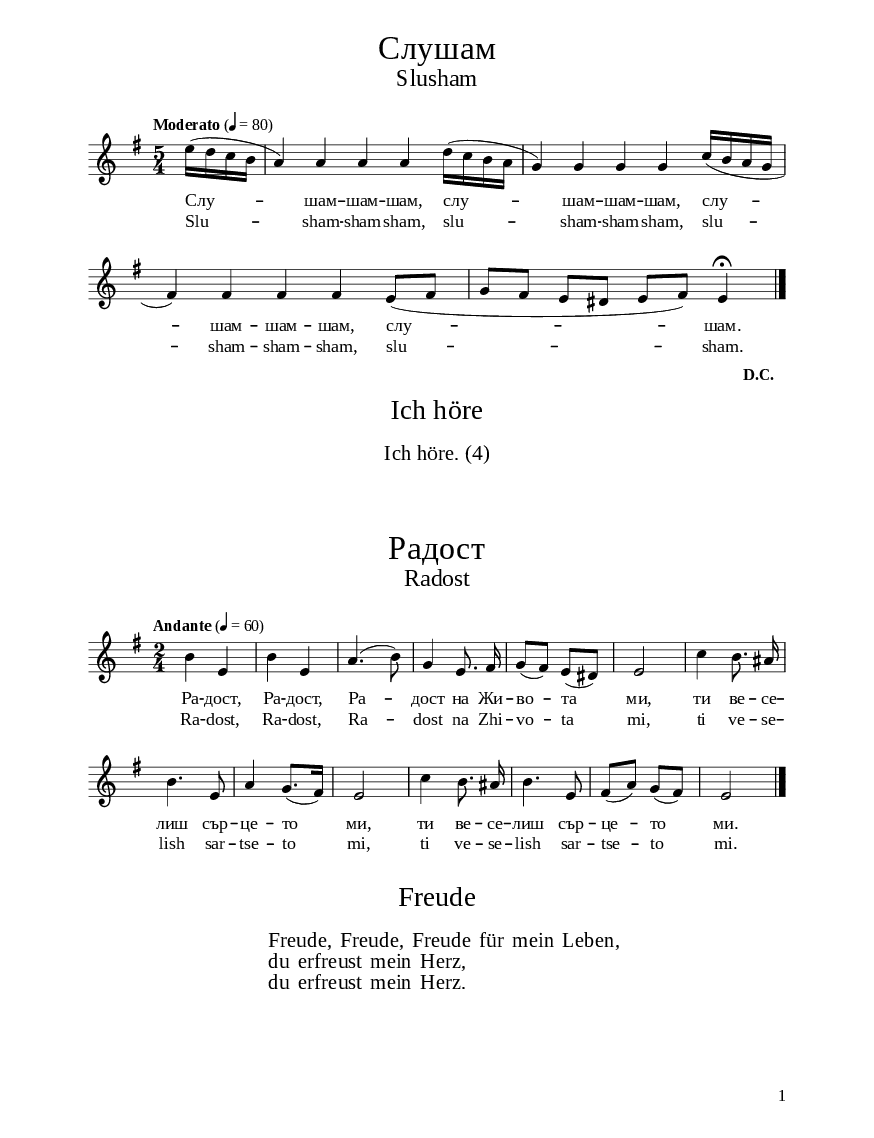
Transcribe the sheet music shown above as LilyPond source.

 \version "2.24.0"

% include paper part and global functions
\include "include/globals.ily"

\bookpart {
  \label #'ref174_2
  \tocItem \markup "Слушам – Slusham"
  \include "include/bookpart-paper.ily"
  \score {
    \include "include/score-layout.ily"
    \new Voice \absolute {
      \clef treble
      \key e \minor
      \time 5/4
      \tempoFunc "Moderato" 4 "80"
      \autoBeamOff
      \partial 4
      e''16 ( [  d''16  c''16  b'16 ] | % 2
      a'4 ) a'4 a'4 a'4  d''16 (
      [  c''16  b'16  a'16 ] | % 3
      g'4 ) g'4 g'4 g'4 c''16 ( [
      b'16 a'16 g'16 ] \break | % 4
      fis'4 ) fis'4 fis'4 fis'4 e'8
      ( [ fis'8 ] | % 5
      g'8 [ fis'8 ] e'8 [ dis'8 ] \stemUp
      e'8 [ fis'8 ])  e'4 ^\fermata  \bar "|."
    }

    \addlyrics {
      Слу --    шам -- шам --
      шам, слу --    шам --
      шам -- шам, слу --
      шам -- шам -- шам, слу --
      шам.}
      \addlyrics {
        Slu --    sham -- sham --
        sham, slu --    sham --
        sham -- sham, slu --
        sham -- sham -- sham, slu --
        sham.}


        \header {
          title = \titleFunc "Слушам" "Slusham"
        }

        \midi{}

      } % score

      \markup \dc-one "D.C."

      % include foreign translation(s) of the song
      \version "2.24.0"

\markup \fill-line { \fontsize #deTitleFontSize "Ich höre" }
\markup \null
\markup \null
\markup \fontsize #deCoupletFontSize {
  \hspace #28
  \override #`(baseline-skip . ,deCoupletBaselineSkip)

  \column {
    
     \line { " Ich höre. (4)" }



  }
}


      \markup \empty-three
  \label #'ref174_3
  \tocItem \markup "Радост – Radost"
      \include "include/bookpart-paper.ily"
      \score {
        \include "include/score-layout.ily"

        \new Voice \absolute {
          \clef treble
          \key e \minor
          \time 2/4
          \tempoFunc "Andante" 4 "60"
          \autoBeamOff
          b'4 e'4 | % 2
          b'4 e'4 | % 3
          a'4. ( b'8 ) | % 4
          g'4  e'8. fis'16 | % 5
          g'8 ( [fis'8] ) e'8 ( [dis'8] ) | % 6
          e'2 | % 7
          c''4  b'8. ais'16 \break | % 8
          b'4. e'8 | % 9
          a'4  g'8. [( fis'16 )] |
          e'2 | % 11
          c''4  b'8. ais'16 | % 12
          b'4. e'8 | % 13
          fis'8 ([ a'8 ]) g'8 ( [fis'8] ) | % 14
          e'2 \bar "|."
        }

        \addlyrics {
          Ра -- дост,
          Ра -- дост, Ра -- дост на Жи -- во -- та ми, ти
          ве -- се -- лиш сър -- це -- то ми, ти ве -- се
          -- лиш сър -- це -- то ми.}
          \addlyrics {
            Ra -- dost,
            Ra -- dost, Ra -- dost na Zhi -- vo -- ta mi, ti
            ve -- se -- lish sar -- tse -- to mi, ti ve -- se
            -- lish sar -- tse -- to mi.}

            \header {
              title = \titleFunc "Радост" "Radost"
            }

            \midi{}

          } % score



          % include foreign translation(s) of the song
          \version "2.24.0"

\markup \fill-line { \fontsize #deTitleFontSize "Freude" }
\markup \null
\markup \null
\markup \fontsize #deCoupletFontSize {
  \hspace #16
  \override #`(baseline-skip . ,deCoupletBaselineSkip)

  \column {

    \line { " "Freude, Freude, Freude für mein Leben, }

    \line { " "du erfreust mein Herz, }

    \line { " "du erfreust mein Herz.}
  }
}


        } % bookpart
